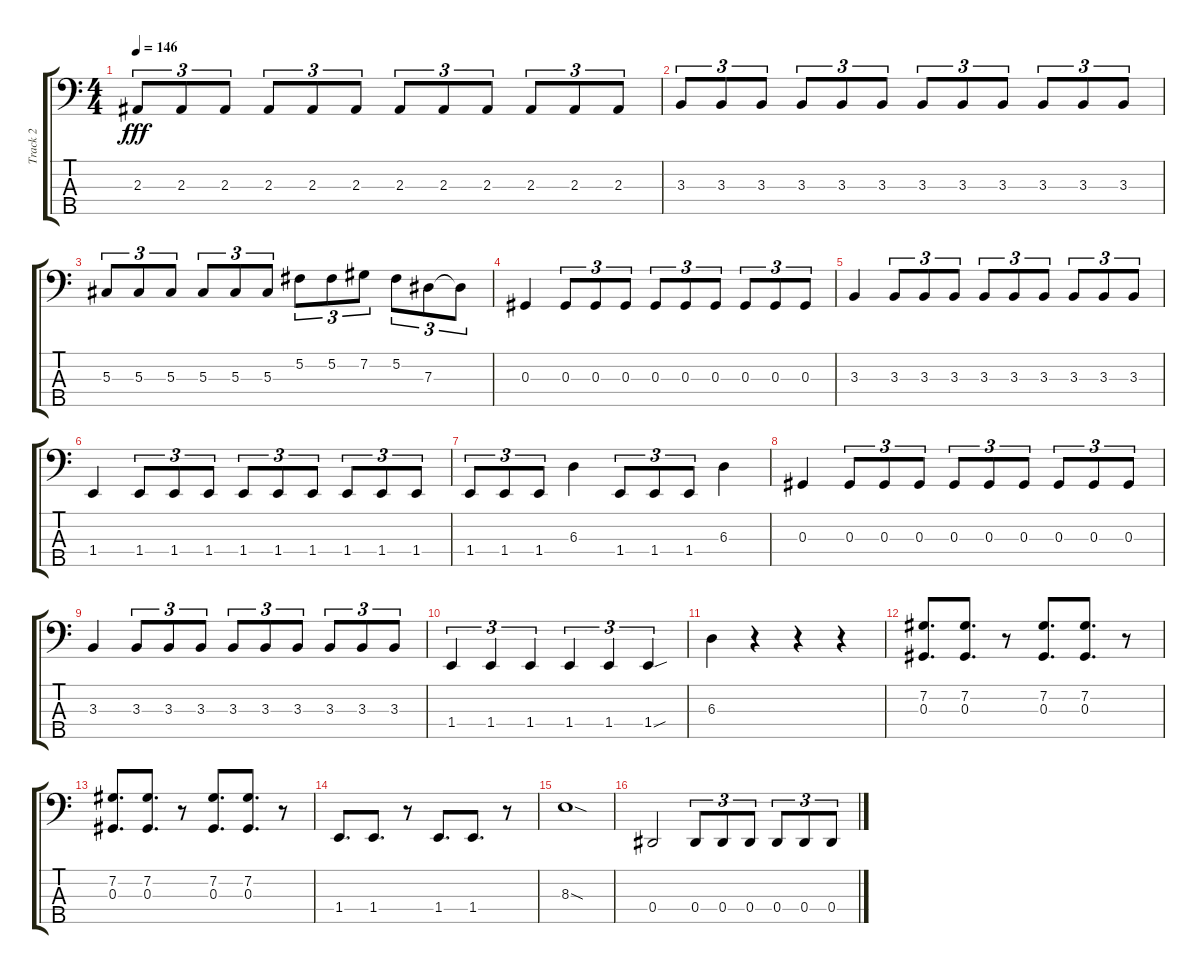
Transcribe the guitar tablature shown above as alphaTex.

\track ("Track 2" "Track 2") {instrument electricbasspick}
\staff {score tabs}
\tuning (Gb2 Db2 Ab1 Eb1 Bb0) {hide}
\ts (4 4)
\tempo 146
\clef f4
\ks c
2.3.8{tu (3 2) dy fff} 2.3.8{tu (3 2)} 2.3.8{tu (3 2)} 2.3.8{tu (3 2)} 2.3.8{tu (3 2)} 2.3.8{tu (3 2)} 2.3.8{tu (3 2)} 2.3.8{tu (3 2)} 2.3.8{tu (3 2)} 2.3.8{tu (3 2)} 2.3.8{tu (3 2)} 2.3.8{tu (3 2)} |
3.3.8{tu (3 2)} 3.3.8{tu (3 2)} 3.3.8{tu (3 2)} 3.3.8{tu (3 2)} 3.3.8{tu (3 2)} 3.3.8{tu (3 2)} 3.3.8{tu (3 2)} 3.3.8{tu (3 2)} 3.3.8{tu (3 2)} 3.3.8{tu (3 2)} 3.3.8{tu (3 2)} 3.3.8{tu (3 2)} |
5.3.8{tu (3 2)} 5.3.8{tu (3 2)} 5.3.8{tu (3 2)} 5.3.8{tu (3 2)} 5.3.8{tu (3 2)} 5.3.8{tu (3 2)} 5.2.8{tu (3 2)} 5.2.8{tu (3 2)} 7.2.8{tu (3 2)} 5.2.8{tu (3 2)} 7.3.8{tu (3 2)} 7.3{t}.8{tu (3 2)} |
0.3.4 0.3.8{tu (3 2)} 0.3.8{tu (3 2)} 0.3.8{tu (3 2)} 0.3.8{tu (3 2)} 0.3.8{tu (3 2)} 0.3.8{tu (3 2)} 0.3.8{tu (3 2)} 0.3.8{tu (3 2)} 0.3.8{tu (3 2)} |
3.3.4 3.3.8{tu (3 2)} 3.3.8{tu (3 2)} 3.3.8{tu (3 2)} 3.3.8{tu (3 2)} 3.3.8{tu (3 2)} 3.3.8{tu (3 2)} 3.3.8{tu (3 2)} 3.3.8{tu (3 2)} 3.3.8{tu (3 2)} |
1.4.4 1.4.8{tu (3 2)} 1.4.8{tu (3 2)} 1.4.8{tu (3 2)} 1.4.8{tu (3 2)} 1.4.8{tu (3 2)} 1.4.8{tu (3 2)} 1.4.8{tu (3 2)} 1.4.8{tu (3 2)} 1.4.8{tu (3 2)} |
1.4.8{tu (3 2)} 1.4.8{tu (3 2)} 1.4.8{tu (3 2)} 6.3.4 1.4.8{tu (3 2)} 1.4.8{tu (3 2)} 1.4.8{tu (3 2)} 6.3.4 |
0.3.4 0.3.8{tu (3 2)} 0.3.8{tu (3 2)} 0.3.8{tu (3 2)} 0.3.8{tu (3 2)} 0.3.8{tu (3 2)} 0.3.8{tu (3 2)} 0.3.8{tu (3 2)} 0.3.8{tu (3 2)} 0.3.8{tu (3 2)} |
3.3.4 3.3.8{tu (3 2)} 3.3.8{tu (3 2)} 3.3.8{tu (3 2)} 3.3.8{tu (3 2)} 3.3.8{tu (3 2)} 3.3.8{tu (3 2)} 3.3.8{tu (3 2)} 3.3.8{tu (3 2)} 3.3.8{tu (3 2)} |
1.4.4{tu (3 2)} 1.4.4{tu (3 2)} 1.4.4{tu (3 2)} 1.4.4{tu (3 2)} 1.4.4{tu (3 2)} 1.4{sou}.4{tu (3 2)} |
6.3.4 r.4 r.4 r.4 |
(7.2 0.3).8{d} (7.2 0.3).8{d} r.8 (7.2 0.3).8{d} (7.2 0.3).8{d} r.8 |
(7.2 0.3).8{d} (7.2 0.3).8{d} r.8 (7.2 0.3).8{d} (7.2 0.3).8{d} r.8 |
1.4.8{d} 1.4.8{d} r.8 1.4.8{d} 1.4.8{d} r.8 |
8.3{sod}.1 |
0.4.2 0.4.8{tu (3 2)} 0.4.8{tu (3 2)} 0.4.8{tu (3 2)} 0.4.8{tu (3 2)} 0.4.8{tu (3 2)} 0.4.8{tu (3 2)}
